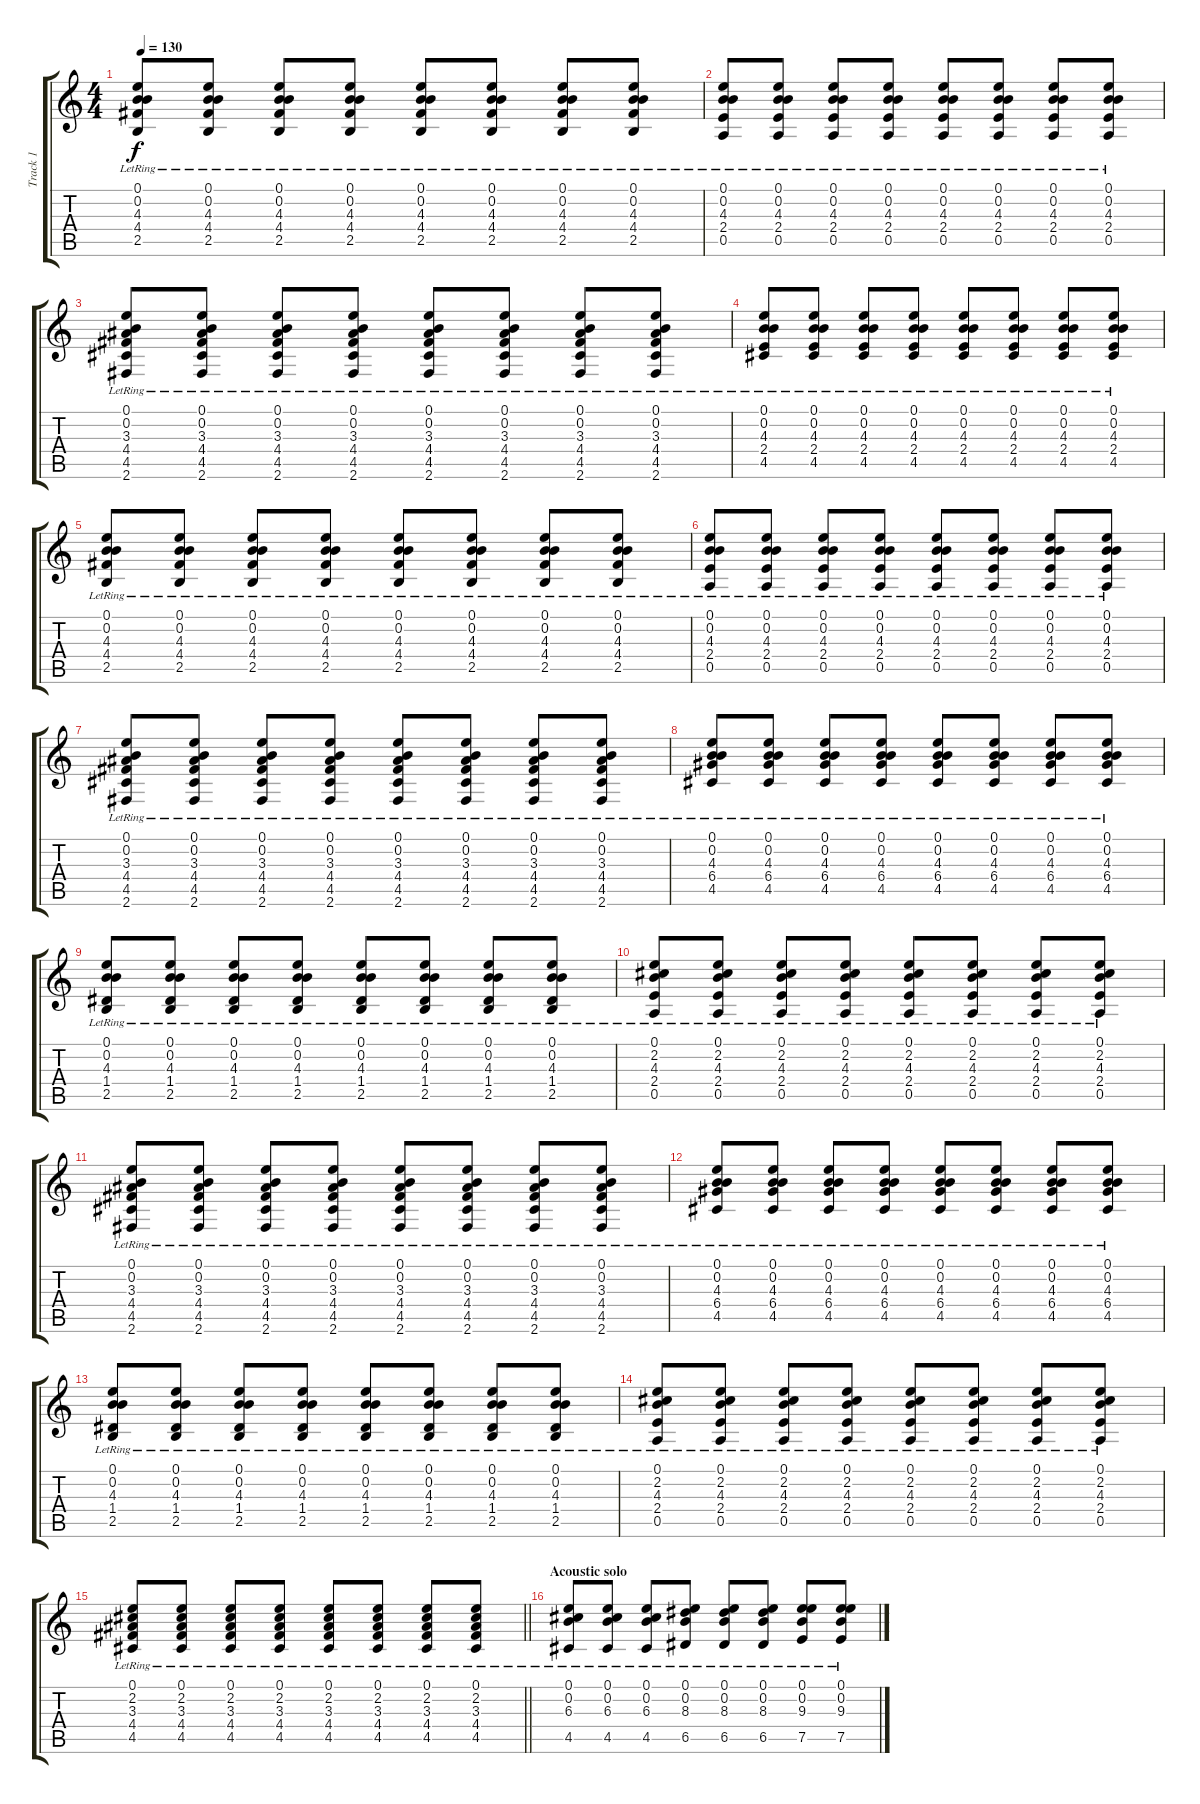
\track ("Track 1" "Track 1") {instrument acousticguitarsteel}
\staff {score tabs}
\tuning (E4 B3 G3 D3 A2 E2) {hide}
\ts (4 4)
\tempo 130
\clef g2
\ks c
(0.1{lr} 0.2{lr} 4.3{lr} 4.4{lr} 2.5{lr}).8{dy f} (0.1{lr} 0.2{lr} 4.3{lr} 4.4{lr} 2.5{lr}).8 (0.1{lr} 0.2{lr} 4.3{lr} 4.4{lr} 2.5{lr}).8 (0.1{lr} 0.2{lr} 4.3{lr} 4.4{lr} 2.5{lr}).8 (0.1{lr} 0.2{lr} 4.3{lr} 4.4{lr} 2.5{lr}).8 (0.1{lr} 0.2{lr} 4.3{lr} 4.4{lr} 2.5{lr}).8 (0.1{lr} 0.2{lr} 4.3{lr} 4.4{lr} 2.5{lr}).8 (0.1{lr} 0.2{lr} 4.3{lr} 4.4{lr} 2.5{lr}).8 |
(0.1{lr} 0.2{lr} 4.3{lr} 2.4{lr} 0.5{lr}).8 (0.1{lr} 0.2{lr} 4.3{lr} 2.4{lr} 0.5{lr}).8 (0.1{lr} 0.2{lr} 4.3{lr} 2.4{lr} 0.5{lr}).8 (0.1{lr} 0.2{lr} 4.3{lr} 2.4{lr} 0.5{lr}).8 (0.1{lr} 0.2{lr} 4.3{lr} 2.4{lr} 0.5{lr}).8 (0.1{lr} 0.2{lr} 4.3{lr} 2.4{lr} 0.5{lr}).8 (0.1{lr} 0.2{lr} 4.3{lr} 2.4{lr} 0.5{lr}).8 (0.1{lr} 0.2{lr} 4.3{lr} 2.4{lr} 0.5{lr}).8 |
(0.1{lr} 0.2{lr} 3.3{lr} 4.4{lr} 4.5{lr} 2.6{lr}).8 (0.1{lr} 0.2{lr} 3.3{lr} 4.4{lr} 4.5{lr} 2.6{lr}).8 (0.1{lr} 0.2{lr} 3.3{lr} 4.4{lr} 4.5{lr} 2.6{lr}).8 (0.1{lr} 0.2{lr} 3.3{lr} 4.4{lr} 4.5{lr} 2.6{lr}).8 (0.1{lr} 0.2{lr} 3.3{lr} 4.4{lr} 4.5{lr} 2.6{lr}).8 (0.1{lr} 0.2{lr} 3.3{lr} 4.4{lr} 4.5{lr} 2.6{lr}).8 (0.1{lr} 0.2{lr} 3.3{lr} 4.4{lr} 4.5{lr} 2.6{lr}).8 (0.1{lr} 0.2{lr} 3.3{lr} 4.4{lr} 4.5{lr} 2.6{lr}).8 |
(0.1{lr} 0.2{lr} 4.3{lr} 2.4{lr} 4.5{lr}).8 (0.1{lr} 0.2{lr} 4.3{lr} 2.4{lr} 4.5{lr}).8 (0.1{lr} 0.2{lr} 4.3{lr} 2.4{lr} 4.5{lr}).8 (0.1{lr} 0.2{lr} 4.3{lr} 2.4{lr} 4.5{lr}).8 (0.1{lr} 0.2{lr} 4.3{lr} 2.4{lr} 4.5{lr}).8 (0.1{lr} 0.2{lr} 4.3{lr} 2.4{lr} 4.5{lr}).8 (0.1{lr} 0.2{lr} 4.3{lr} 2.4{lr} 4.5{lr}).8 (0.1{lr} 0.2{lr} 4.3{lr} 2.4{lr} 4.5{lr}).8 |
(0.1{lr} 0.2{lr} 4.3{lr} 4.4{lr} 2.5{lr}).8 (0.1{lr} 0.2{lr} 4.3{lr} 4.4{lr} 2.5{lr}).8 (0.1{lr} 0.2{lr} 4.3{lr} 4.4{lr} 2.5{lr}).8 (0.1{lr} 0.2{lr} 4.3{lr} 4.4{lr} 2.5{lr}).8 (0.1{lr} 0.2{lr} 4.3{lr} 4.4{lr} 2.5{lr}).8 (0.1{lr} 0.2{lr} 4.3{lr} 4.4{lr} 2.5{lr}).8 (0.1{lr} 0.2{lr} 4.3{lr} 4.4{lr} 2.5{lr}).8 (0.1{lr} 0.2{lr} 4.3{lr} 4.4{lr} 2.5{lr}).8 |
(0.1{lr} 0.2{lr} 4.3{lr} 2.4{lr} 0.5{lr}).8 (0.1{lr} 0.2{lr} 4.3{lr} 2.4{lr} 0.5{lr}).8 (0.1{lr} 0.2{lr} 4.3{lr} 2.4{lr} 0.5{lr}).8 (0.1{lr} 0.2{lr} 4.3{lr} 2.4{lr} 0.5{lr}).8 (0.1{lr} 0.2{lr} 4.3{lr} 2.4{lr} 0.5{lr}).8 (0.1{lr} 0.2{lr} 4.3{lr} 2.4{lr} 0.5{lr}).8 (0.1{lr} 0.2{lr} 4.3{lr} 2.4{lr} 0.5{lr}).8 (0.1{lr} 0.2{lr} 4.3{lr} 2.4{lr} 0.5{lr}).8 |
(0.1{lr} 0.2{lr} 3.3{lr} 4.4{lr} 4.5{lr} 2.6{lr}).8 (0.1{lr} 0.2{lr} 3.3{lr} 4.4{lr} 4.5{lr} 2.6{lr}).8 (0.1{lr} 0.2{lr} 3.3{lr} 4.4{lr} 4.5{lr} 2.6{lr}).8 (0.1{lr} 0.2{lr} 3.3{lr} 4.4{lr} 4.5{lr} 2.6{lr}).8 (0.1{lr} 0.2{lr} 3.3{lr} 4.4{lr} 4.5{lr} 2.6{lr}).8 (0.1{lr} 0.2{lr} 3.3{lr} 4.4{lr} 4.5{lr} 2.6{lr}).8 (0.1{lr} 0.2{lr} 3.3{lr} 4.4{lr} 4.5{lr} 2.6{lr}).8 (0.1{lr} 0.2{lr} 3.3{lr} 4.4{lr} 4.5{lr} 2.6{lr}).8 |
(0.1{lr} 0.2{lr} 4.3{lr} 6.4{lr} 4.5{lr}).8 (0.1{lr} 0.2{lr} 4.3{lr} 6.4{lr} 4.5{lr}).8 (0.1{lr} 0.2{lr} 4.3{lr} 6.4{lr} 4.5{lr}).8 (0.1{lr} 0.2{lr} 4.3{lr} 6.4{lr} 4.5{lr}).8 (0.1{lr} 0.2{lr} 4.3{lr} 6.4{lr} 4.5{lr}).8 (0.1{lr} 0.2{lr} 4.3{lr} 6.4{lr} 4.5{lr}).8 (0.1{lr} 0.2{lr} 4.3{lr} 6.4{lr} 4.5{lr}).8 (0.1{lr} 0.2{lr} 4.3{lr} 6.4{lr} 4.5{lr}).8 |
(0.1{lr} 0.2{lr} 4.3{lr} 1.4{lr} 2.5{lr}).8 (0.1{lr} 0.2{lr} 4.3{lr} 1.4{lr} 2.5{lr}).8 (0.1{lr} 0.2{lr} 4.3{lr} 1.4{lr} 2.5{lr}).8 (0.1{lr} 0.2{lr} 4.3{lr} 1.4{lr} 2.5{lr}).8 (0.1{lr} 0.2{lr} 4.3{lr} 1.4{lr} 2.5{lr}).8 (0.1{lr} 0.2{lr} 4.3{lr} 1.4{lr} 2.5{lr}).8 (0.1{lr} 0.2{lr} 4.3{lr} 1.4{lr} 2.5{lr}).8 (0.1{lr} 0.2{lr} 4.3{lr} 1.4{lr} 2.5{lr}).8 |
(0.1{lr} 2.2{lr} 4.3{lr} 2.4{lr} 0.5{lr}).8 (0.1{lr} 2.2{lr} 4.3{lr} 2.4{lr} 0.5{lr}).8 (0.1{lr} 2.2{lr} 4.3{lr} 2.4{lr} 0.5{lr}).8 (0.1{lr} 2.2{lr} 4.3{lr} 2.4{lr} 0.5{lr}).8 (0.1{lr} 2.2{lr} 4.3{lr} 2.4{lr} 0.5{lr}).8 (0.1{lr} 2.2{lr} 4.3{lr} 2.4{lr} 0.5{lr}).8 (0.1{lr} 2.2{lr} 4.3{lr} 2.4{lr} 0.5{lr}).8 (0.1{lr} 2.2{lr} 4.3{lr} 2.4{lr} 0.5{lr}).8 |
(0.1{lr} 0.2{lr} 3.3{lr} 4.4{lr} 4.5{lr} 2.6{lr}).8 (0.1{lr} 0.2{lr} 3.3{lr} 4.4{lr} 4.5{lr} 2.6{lr}).8 (0.1{lr} 0.2{lr} 3.3{lr} 4.4{lr} 4.5{lr} 2.6{lr}).8 (0.1{lr} 0.2{lr} 3.3{lr} 4.4{lr} 4.5{lr} 2.6{lr}).8 (0.1{lr} 0.2{lr} 3.3{lr} 4.4{lr} 4.5{lr} 2.6{lr}).8 (0.1{lr} 0.2{lr} 3.3{lr} 4.4{lr} 4.5{lr} 2.6{lr}).8 (0.1{lr} 0.2{lr} 3.3{lr} 4.4{lr} 4.5{lr} 2.6{lr}).8 (0.1{lr} 0.2{lr} 3.3{lr} 4.4{lr} 4.5{lr} 2.6{lr}).8 |
(0.1{lr} 0.2{lr} 4.3{lr} 6.4{lr} 4.5{lr}).8 (0.1{lr} 0.2{lr} 4.3{lr} 6.4{lr} 4.5{lr}).8 (0.1{lr} 0.2{lr} 4.3{lr} 6.4{lr} 4.5{lr}).8 (0.1{lr} 0.2{lr} 4.3{lr} 6.4{lr} 4.5{lr}).8 (0.1{lr} 0.2{lr} 4.3{lr} 6.4{lr} 4.5{lr}).8 (0.1{lr} 0.2{lr} 4.3{lr} 6.4{lr} 4.5{lr}).8 (0.1{lr} 0.2{lr} 4.3{lr} 6.4{lr} 4.5{lr}).8 (0.1{lr} 0.2{lr} 4.3{lr} 6.4{lr} 4.5{lr}).8 |
(0.1{lr} 0.2{lr} 4.3{lr} 1.4{lr} 2.5{lr}).8 (0.1{lr} 0.2{lr} 4.3{lr} 1.4{lr} 2.5{lr}).8 (0.1{lr} 0.2{lr} 4.3{lr} 1.4{lr} 2.5{lr}).8 (0.1{lr} 0.2{lr} 4.3{lr} 1.4{lr} 2.5{lr}).8 (0.1{lr} 0.2{lr} 4.3{lr} 1.4{lr} 2.5{lr}).8 (0.1{lr} 0.2{lr} 4.3{lr} 1.4{lr} 2.5{lr}).8 (0.1{lr} 0.2{lr} 4.3{lr} 1.4{lr} 2.5{lr}).8 (0.1{lr} 0.2{lr} 4.3{lr} 1.4{lr} 2.5{lr}).8 |
(0.1{lr} 2.2{lr} 4.3{lr} 2.4{lr} 0.5{lr}).8 (0.1{lr} 2.2{lr} 4.3{lr} 2.4{lr} 0.5{lr}).8 (0.1{lr} 2.2{lr} 4.3{lr} 2.4{lr} 0.5{lr}).8 (0.1{lr} 2.2{lr} 4.3{lr} 2.4{lr} 0.5{lr}).8 (0.1{lr} 2.2{lr} 4.3{lr} 2.4{lr} 0.5{lr}).8 (0.1{lr} 2.2{lr} 4.3{lr} 2.4{lr} 0.5{lr}).8 (0.1{lr} 2.2{lr} 4.3{lr} 2.4{lr} 0.5{lr}).8 (0.1{lr} 2.2{lr} 4.3{lr} 2.4{lr} 0.5{lr}).8 |
\barLineRight lightlight
(0.1{lr} 2.2{lr} 3.3{lr} 4.4{lr} 4.5{lr}).8 (0.1{lr} 2.2{lr} 3.3{lr} 4.4{lr} 4.5{lr}).8 (0.1{lr} 2.2{lr} 3.3{lr} 4.4{lr} 4.5{lr}).8 (0.1{lr} 2.2{lr} 3.3{lr} 4.4{lr} 4.5{lr}).8 (0.1{lr} 2.2{lr} 3.3{lr} 4.4{lr} 4.5{lr}).8 (0.1{lr} 2.2{lr} 3.3{lr} 4.4{lr} 4.5{lr}).8 (0.1{lr} 2.2{lr} 3.3{lr} 4.4{lr} 4.5{lr}).8 (0.1{lr} 2.2{lr} 3.3{lr} 4.4{lr} 4.5{lr}).8 |
\section ("" "Acoustic solo")
(0.1{lr} 0.2{lr} 6.3{lr} 4.5{lr}).8 (0.1{lr} 0.2{lr} 6.3{lr} 4.5{lr}).8 (0.1{lr} 0.2{lr} 6.3{lr} 4.5{lr}).8 (0.1{lr} 0.2{lr} 8.3{lr} 6.5{lr}).8 (0.1{lr} 0.2{lr} 8.3{lr} 6.5{lr}).8 (0.1{lr} 0.2{lr} 8.3{lr} 6.5{lr}).8 (0.1{lr} 0.2{lr} 9.3{lr} 7.5{lr}).8 (0.1{lr} 0.2{lr} 9.3{lr} 7.5{lr}).8
